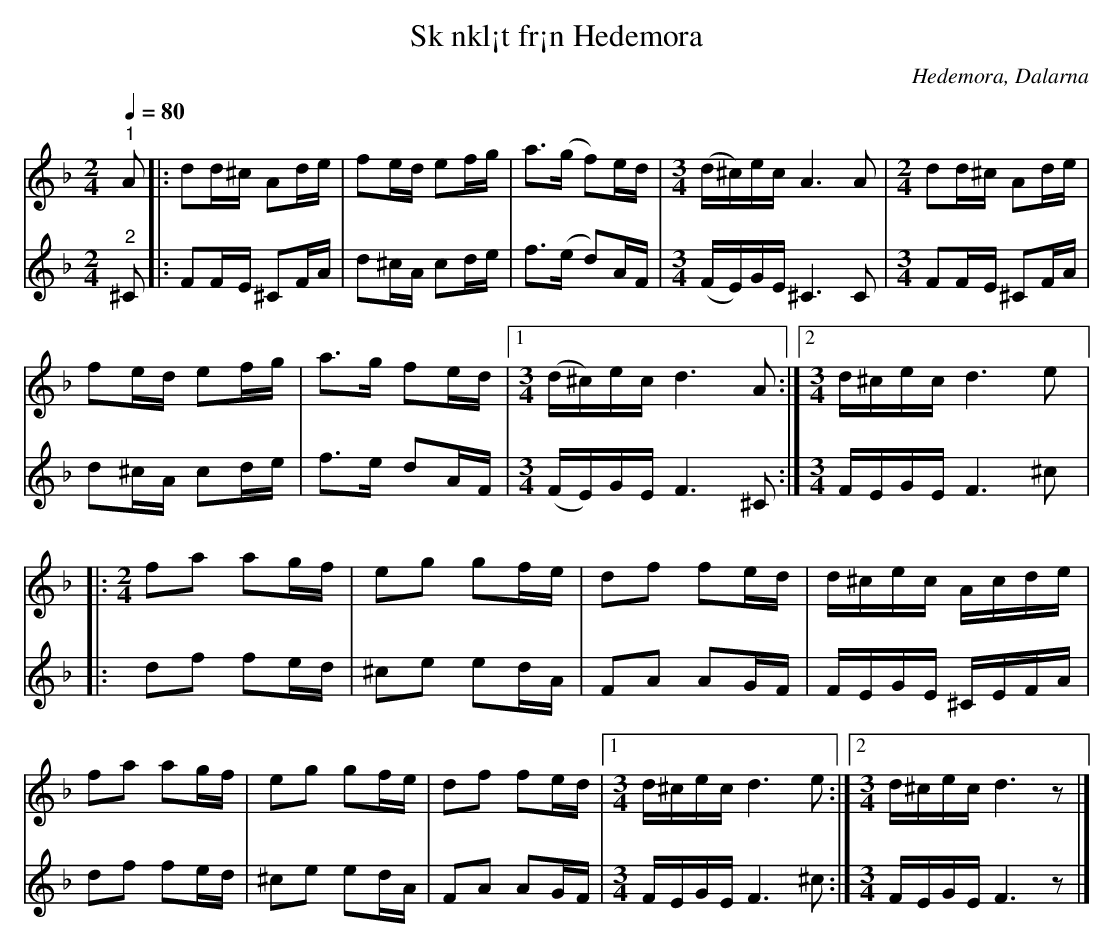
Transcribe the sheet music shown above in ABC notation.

X:1
T:Sk nkl¡t fr¡n Hedemora
L:1/16
O:Hedemora, Dalarna
Q:1/4=80
M:2/4
K:F
V:1
"^1" A2 [|: d2d^c A2de | f2ed e2fg | a2>(g2 f2)ed |[M:3/4] (d^c)ec A6 A2 |[M:2/4] d2d^c A2de |
f2ed e2fg | a2>g2 f2ed |1[M:3/4] (d^c)ec d6 A2 :|]2[M:3/4] d^cec d6 e2 [|: [M: 2/4]f2a2 a2gf | e2g2 g2fe |
d2f2 f2ed | d^cec Acde | f2a2 a2gf | e2g2 g2fe | d2f2 f2ed |1[M:3/4] d^cec d6 e2 :|]2
[M:3/4] d^cec d6 z2 |]
V:2
"^2" ^C2  [|:  F2FE ^C2FA  |  d2^cA c2de  |  f2>(e2 d2)AF  | [M:3/4] (FE)GE ^C6 C2  | [M:3/4] F2FE ^C2FA  |
d2^cA c2de  |  f2>e2 d2AF  |1 [M:3/4] (FE)GE F6 ^C2  :|]2 [M:3/4] FEGE F6 ^c2  [|:  d2f2 f2ed  |  ^c2e2 e2dA  |
F2A2 A2GF  |  FEGE ^CEFA  |  d2f2 f2ed  |  ^c2e2 e2dA  |  F2A2 A2GF  |1 [M:3/4] FEGE F6 ^c2  :|]2
[M:3/4] FEGE F6 z2  |]
